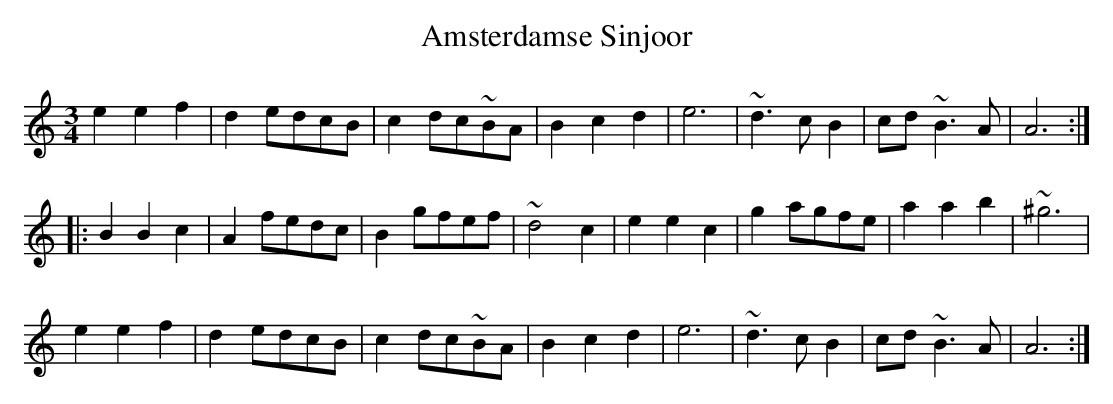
X:1
T:Amsterdamse Sinjoor
M:3/4
K:Amin
e2e2f2|d2edcB|c2dc~BA|B2c2d2|e6|~d3cB2|cd~B3A|A6:|
|:B2B2c2|A2fedc|B2gfef|~d4c2|e2e2c2|g2agfe|a2a2b2|~^g6|
e2e2f2|d2edcB|c2dc~BA|B2c2d2|e6|~d3cB2|cd~B3A|A6:|
